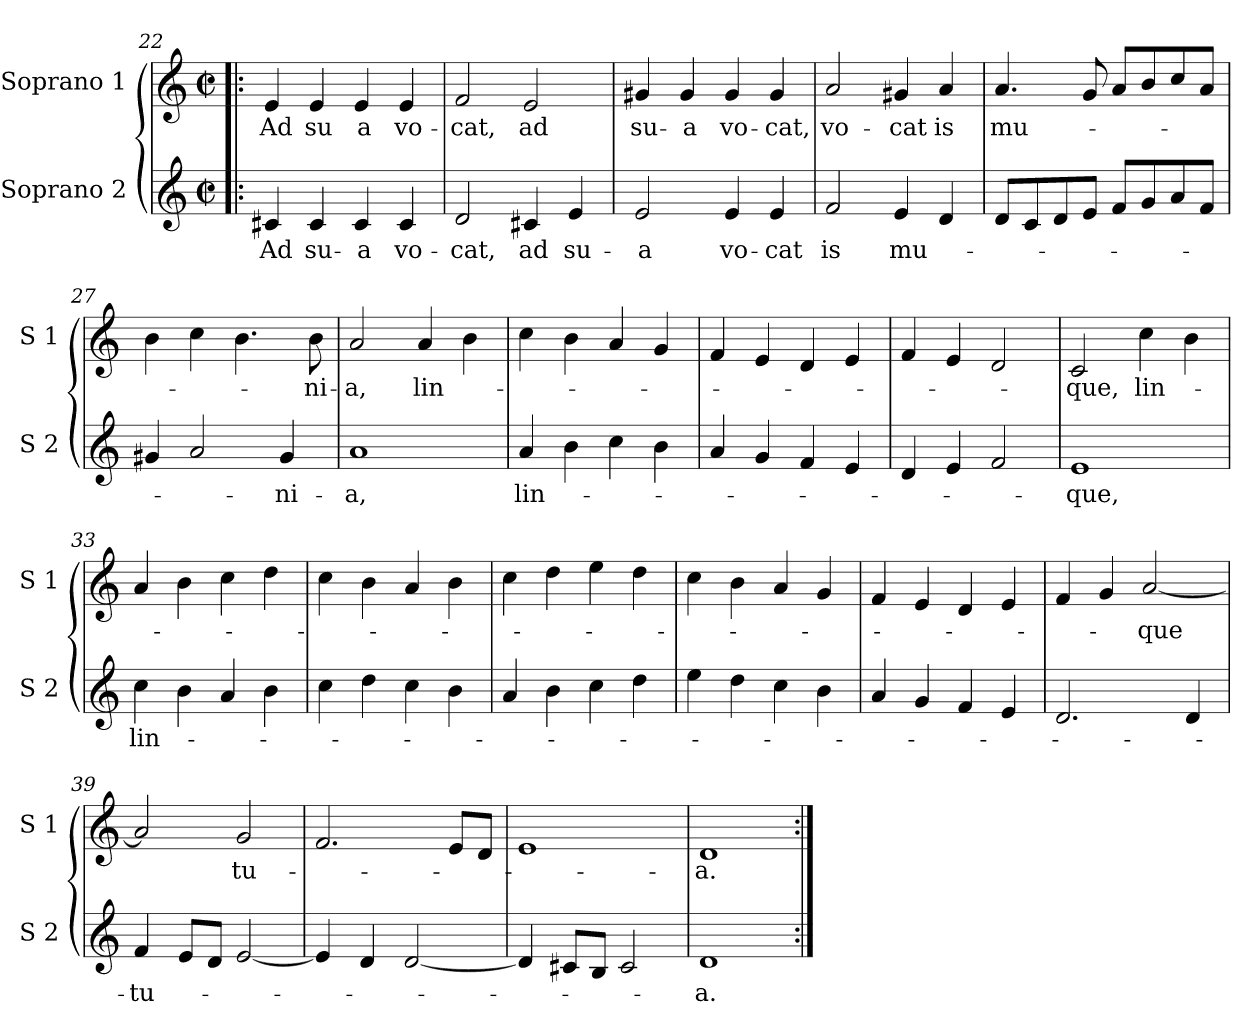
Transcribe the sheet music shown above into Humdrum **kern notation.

**kern	**text	**kern	**text
*part2	*part2	*part1	*part1
*staff2	*staff2	*staff1	*staff1
*I"Soprano 2	*	*I"Soprano 1	*
*I'S 2	*	*I'S 1	*
*clefG2	*	*clefG2	*
*k[]	*	*k[]	*
*C:	*	*C:	*
*M2/2	*	*M2/2	*
*met(c|)	*	*met(c|)	*
=22!|:	=22!|:	=22!|:	=22!|:
!	!LO:LY:b	!	!LO:LY:b
4c#X/	Ad	4e/	Ad
!	!LO:LY:b	!	!LO:LY:b
4c#/	su-	4e/	su
!	!LO:LY:b	!	!LO:LY:b
4c#/	-a	4e/	a
!	!LO:LY:b	!	!LO:LY:b
4c#/	vo-	4e/	vo-
=23	=23	=23	=23
!	!LO:LY:b	!	!LO:LY:b
2d/	-cat,	2f/	-cat,
!	!LO:LY:b	!	!LO:LY:b
4c#X/	ad	2e/	ad
!	!LO:LY:b	!	!
4e/	su-	.	.
=24	=24	=24	=24
!	!LO:LY:b	!	!LO:LY:b
2e/	-a	4g#X/	su-
!	!	!	!LO:LY:b
.	.	4g#/	-a
!	!LO:LY:b	!	!LO:LY:b
4e/	vo-	4g#/	vo-
!	!LO:LY:b	!	!LO:LY:b
4e/	-cat	4g#/	-cat,
=25	=25	=25	=25
!	!LO:LY:b	!	!LO:LY:b
2f/	is	2a/	vo-
!	!LO:LY:b	!	!LO:LY:b
4e/	mu-	4g#X/	-cat
!	!	!	!LO:LY:b
4d/	.	4a/	is
!!LO:PB:g=z
=26	=26	=26	=26
!	!	!	!LO:LY:b
8d/L	.	4.a/	mu-
8c/	.	.	.
8d/	.	.	.
8e/J	.	8g/	.
8f/L	.	8a/L	.
8g/	.	8b/	.
8a/	.	8cc/	.
8f/J	.	8a/J	.
=27	=27	=27	=27
4g#X/	.	4b\	.
2a/	.	4cc\	.
.	.	4.b\	.
!	!LO:LY:b	!	!
4g#/	-ni-	.	.
!	!	!	!LO:LY:b
.	.	8b\	-ni-
=28	=28	=28	=28
!	!LO:LY:b	!	!LO:LY:b
1a	-a,	2a/	-a,
!	!	!	!LO:LY:b
.	.	4a/	lin-
.	.	4b\	.
=29	=29	=29	=29
!	!LO:LY:b	!	!
4a/	lin-	4cc\	.
4b\	.	4b\	.
4cc\	.	4a/	.
4b\	.	4g/	.
=30	=30	=30	=30
4a/	.	4f/	.
4g/	.	4e/	.
4f/	.	4d/	.
4e/	.	4e/	.
!!LO:LB:g=z
=31	=31	=31	=31
4d/	.	4f/	.
4e/	.	4e/	.
2f/	.	2d/	.
=32	=32	=32	=32
!	!LO:LY:b	!	!LO:LY:b
1e	-que,	2c/	-que,
!	!	!	!LO:LY:b
.	.	4cc\	lin-
.	.	4b\	.
=33	=33	=33	=33
!	!LO:LY:b	!	!
4cc\	lin-	4a/	.
4b\	.	4b\	.
4a/	.	4cc\	.
4b\	.	4dd\	.
=34	=34	=34	=34
4cc\	.	4cc\	.
4dd\	.	4b\	.
4cc\	.	4a/	.
4b\	.	4b\	.
!!LO:LB:g=z
=35	=35	=35	=35
4a/	.	4cc\	.
4b\	.	4dd\	.
4cc\	.	4ee\	.
4dd\	.	4dd\	.
=36	=36	=36	=36
4ee\	.	4cc\	.
4dd\	.	4b\	.
4cc\	.	4a/	.
4b\	.	4g/	.
=37	=37	=37	=37
4a/	.	4f/	.
4g/	.	4e/	.
4f/	.	4d/	.
4e/	.	4e/	.
=38	=38	=38	=38
2.d/	.	4f/	.
.	.	4g/	.
!	!	!	!LO:LY:b
.	.	[2a/	-que
4d/	.	.	.
!!LO:LB:g=z
=39	=39	=39	=39
!	!LO:LY:b	!	!
4f/	-tu-	2a/]	.
8e/L	.	.	.
8d/J	.	.	.
!	!	!	!LO:LY:b
[2e/	.	2g/	tu-
=40	=40	=40	=40
4e/]	.	2.f/	.
4d/	.	.	.
[2d/	.	.	.
.	.	8e/L	.
.	.	8d/J	.
=41	=41	=41	=41
4d/]	.	1e	.
8c#X/L	.	.	.
8B/J	.	.	.
2c#/	.	.	.
=42	=42	=42	=42
!	!LO:LY:b	!	!LO:LY:b
1d	-a.	1d	-a.
=:|!	=:|!	=:|!	=:|!
*-	*-	*-	*-
